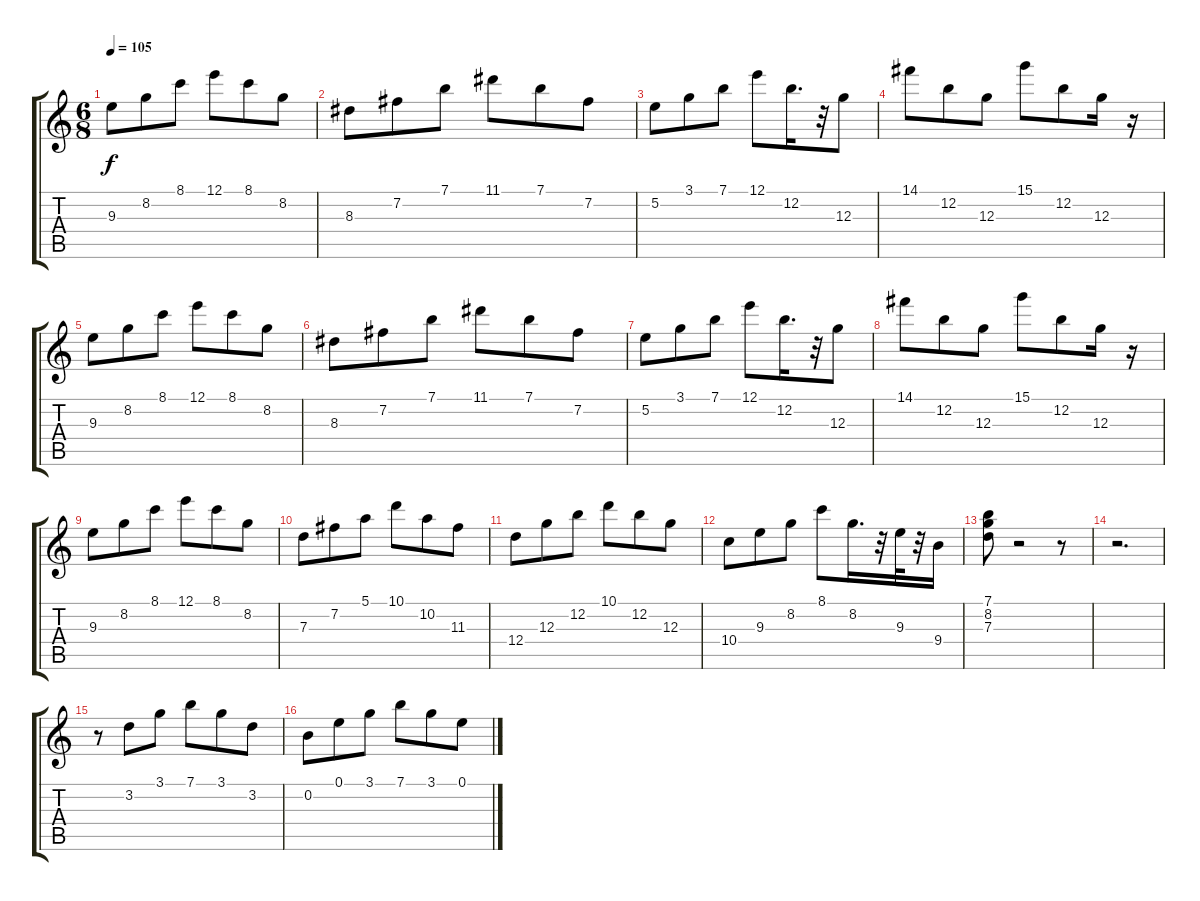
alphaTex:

\track "" {instrument electricbassfinger}
\staff {score tabs}
\tuning (E4 B3 G3 D3 A2 E2) {hide}
\ts (6 8)
\tempo 105
\clef g2
\ks c
9.3.8{dy f} 8.2.8 8.1.8 12.1.8 8.1.8 8.2.8 |
8.3.8 7.2.8 7.1.8 11.1.8 7.1.8 7.2.8 |
5.2.8 3.1.8 7.1.8 12.1.8 12.2.16{d} r.32 12.3.8 |
14.1.8 12.2.8 12.3.8 15.1.8 12.2.8 12.3.16 r.16 |
9.3.8 8.2.8 8.1.8 12.1.8 8.1.8 8.2.8 |
8.3.8 7.2.8 7.1.8 11.1.8 7.1.8 7.2.8 |
5.2.8 3.1.8 7.1.8 12.1.8 12.2.16{d} r.32 12.3.8 |
14.1.8 12.2.8 12.3.8 15.1.8 12.2.8 12.3.16 r.16 |
9.3.8 8.2.8 8.1.8 12.1.8 8.1.8 8.2.8 |
7.3.8 7.2.8 5.1.8 10.1.8 10.2.8 11.3.8 |
12.4.8 12.3.8 12.2.8 10.1.8 12.2.8 12.3.8 |
10.4.8 9.3.8 8.2.8 8.1.8 8.2.16{d} r.32 9.3.32 r.32 9.4.16 |
(7.1 8.2 7.3).8 r.2 r.8 |
r.2{d} |
r.8 3.2.8 3.1.8 7.1.8 3.1.8 3.2.8 |
0.2.8 0.1.8 3.1.8 7.1.8 3.1.8 0.1.8
